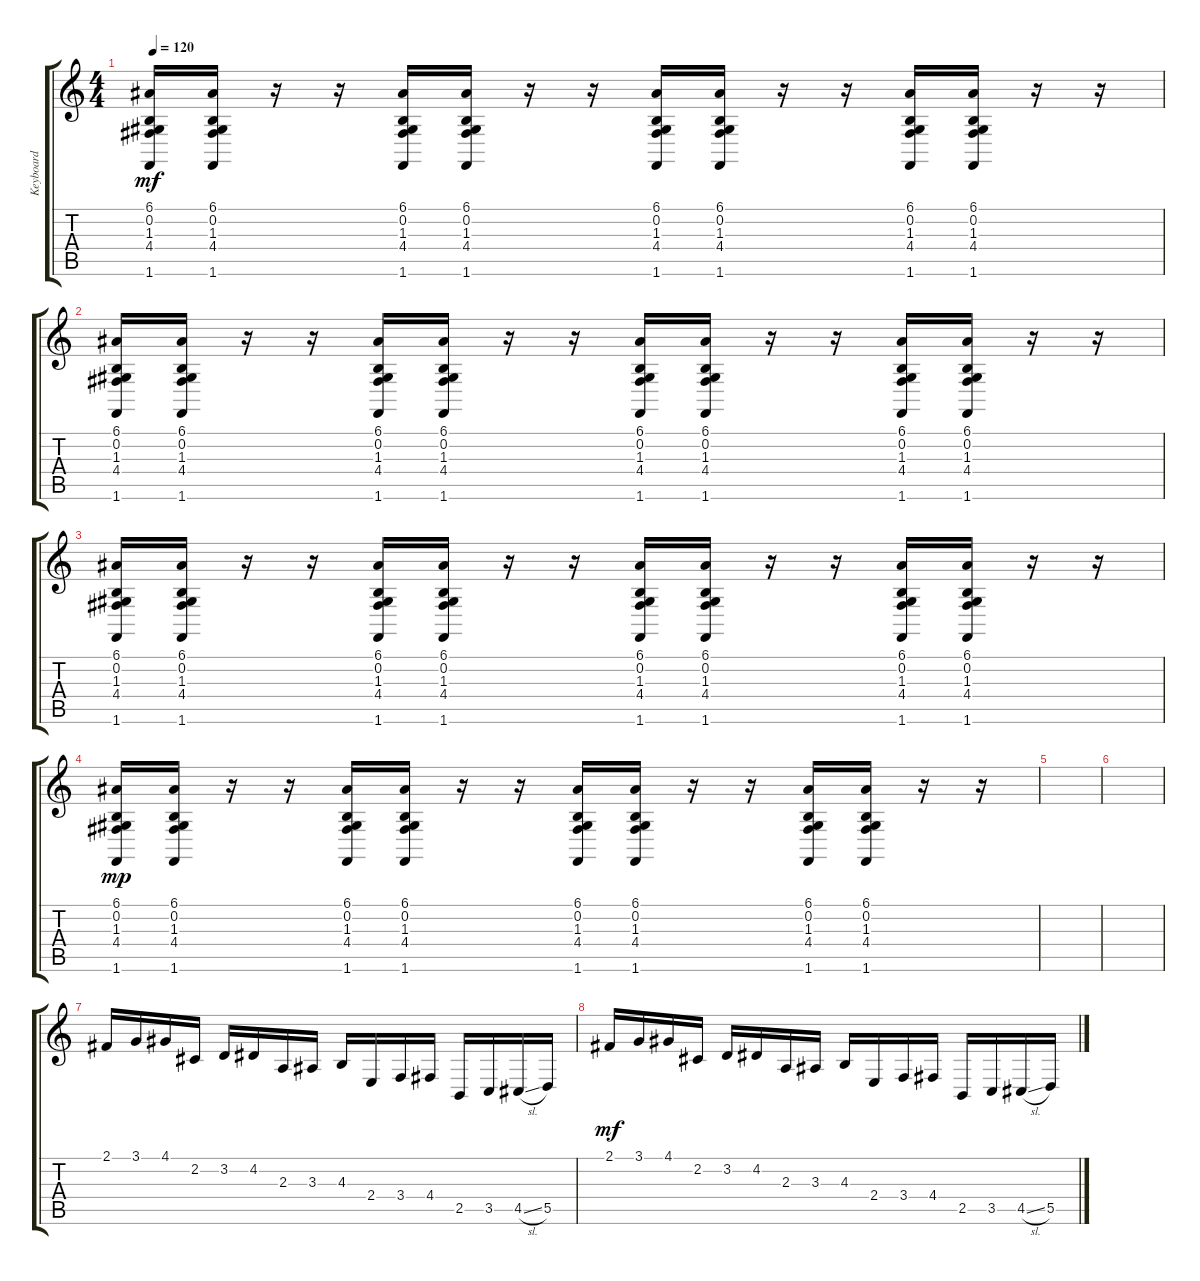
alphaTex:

\track ("Keyboard" "Keyboard") {instrument lead2sawtooth}
\staff {score tabs}
\tuning (E4 B3 G3 D3 A2 E2) {hide}
\ts (4 4)
\tempo 120
\clef g2
\ks c
(6.1 0.2 1.3 4.4 1.6).16{dy mf} (6.1 0.2 1.3 4.4 1.6).16 r.16 r.16 (6.1 0.2 1.3 4.4 1.6).16 (6.1 0.2 1.3 4.4 1.6).16 r.16 r.16 (6.1 0.2 1.3 4.4 1.6).16 (6.1 0.2 1.3 4.4 1.6).16 r.16 r.16 (6.1 0.2 1.3 4.4 1.6).16 (6.1 0.2 1.3 4.4 1.6).16 r.16 r.16 |
(6.1 0.2 1.3 4.4 1.6).16 (6.1 0.2 1.3 4.4 1.6).16 r.16 r.16 (6.1 0.2 1.3 4.4 1.6).16 (6.1 0.2 1.3 4.4 1.6).16 r.16 r.16 (6.1 0.2 1.3 4.4 1.6).16 (6.1 0.2 1.3 4.4 1.6).16 r.16 r.16 (6.1 0.2 1.3 4.4 1.6).16 (6.1 0.2 1.3 4.4 1.6).16 r.16 r.16 |
(6.1 0.2 1.3 4.4 1.6).16 (6.1 0.2 1.3 4.4 1.6).16 r.16 r.16 (6.1 0.2 1.3 4.4 1.6).16 (6.1 0.2 1.3 4.4 1.6).16 r.16 r.16 (6.1 0.2 1.3 4.4 1.6).16 (6.1 0.2 1.3 4.4 1.6).16 r.16 r.16 (6.1 0.2 1.3 4.4 1.6).16 (6.1 0.2 1.3 4.4 1.6).16 r.16 r.16 |
(6.1 0.2 1.3 4.4 1.6).16{dy mp} (6.1 0.2 1.3 4.4 1.6).16 r.16 r.16 (6.1 0.2 1.3 4.4 1.6).16 (6.1 0.2 1.3 4.4 1.6).16 r.16 r.16 (6.1 0.2 1.3 4.4 1.6).16 (6.1 0.2 1.3 4.4 1.6).16 r.16 r.16 (6.1 0.2 1.3 4.4 1.6).16 (6.1 0.2 1.3 4.4 1.6).16 r.16 r.16 |
|
|
2.1.16 3.1.16 4.1.16 2.2.16 3.2.16 4.2.16 2.3.16 3.3.16 4.3.16 2.4.16 3.4.16 4.4.16 2.5.16 3.5.16 4.5{sl}.16 5.5.16 |
2.1.16{dy mf} 3.1.16 4.1.16 2.2.16 3.2.16 4.2.16 2.3.16 3.3.16 4.3.16 2.4.16 3.4.16 4.4.16 2.5.16 3.5.16 4.5{sl}.16 5.5.16
